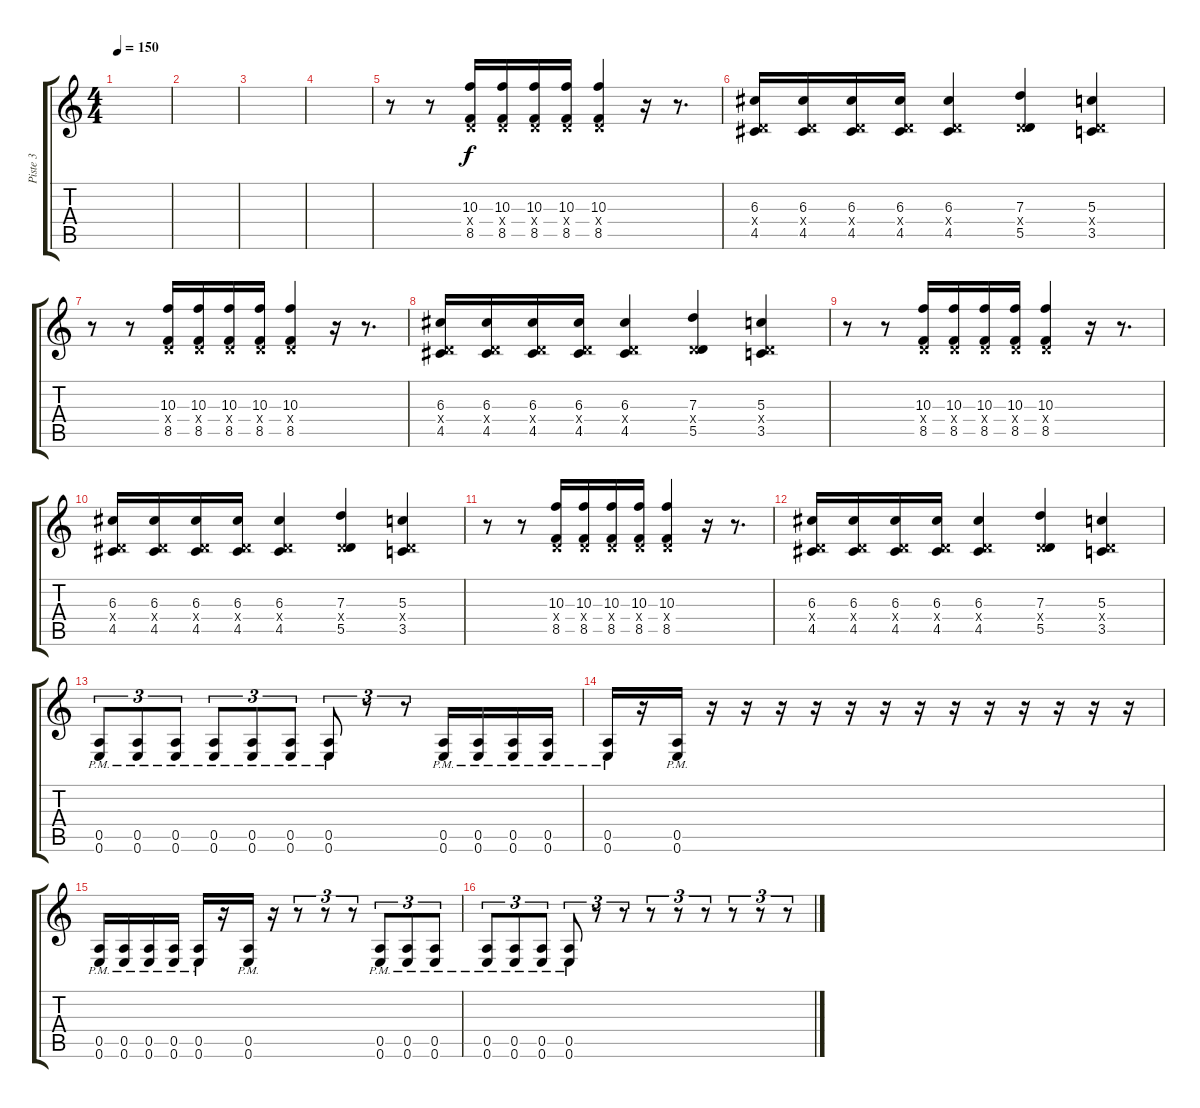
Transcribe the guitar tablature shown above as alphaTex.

\track ("Piste 3" "Piste 3") {instrument overdrivenguitar}
\staff {score tabs}
\tuning (E4 B3 G3 D3 A2 E2) {hide}
\ts (4 4)
\tempo 150
\clef g2
\ks c
|
|
|
|
r.8 r.8 (10.3 0.4{x} 8.5).16 (10.3 0.4{x} 8.5).16 (10.3 0.4{x} 8.5).16 (10.3 0.4{x} 8.5).16 (10.3 0.4{x} 8.5).4 r.16 r.8{d} |
(6.3 0.4{x} 4.5).16 (6.3 0.4{x} 4.5).16 (6.3 0.4{x} 4.5).16 (6.3 0.4{x} 4.5).16 (6.3 0.4{x} 4.5).4 (7.3 0.4{x} 5.5).4 (5.3 0.4{x} 3.5).4 |
r.8 r.8 (10.3 0.4{x} 8.5).16 (10.3 0.4{x} 8.5).16 (10.3 0.4{x} 8.5).16 (10.3 0.4{x} 8.5).16 (10.3 0.4{x} 8.5).4 r.16 r.8{d} |
(6.3 0.4{x} 4.5).16 (6.3 0.4{x} 4.5).16 (6.3 0.4{x} 4.5).16 (6.3 0.4{x} 4.5).16 (6.3 0.4{x} 4.5).4 (7.3 0.4{x} 5.5).4 (5.3 0.4{x} 3.5).4 |
r.8 r.8 (10.3 0.4{x} 8.5).16 (10.3 0.4{x} 8.5).16 (10.3 0.4{x} 8.5).16 (10.3 0.4{x} 8.5).16 (10.3 0.4{x} 8.5).4 r.16 r.8{d} |
(6.3 0.4{x} 4.5).16 (6.3 0.4{x} 4.5).16 (6.3 0.4{x} 4.5).16 (6.3 0.4{x} 4.5).16 (6.3 0.4{x} 4.5).4 (7.3 0.4{x} 5.5).4 (5.3 0.4{x} 3.5).4 |
r.8 r.8 (10.3 0.4{x} 8.5).16 (10.3 0.4{x} 8.5).16 (10.3 0.4{x} 8.5).16 (10.3 0.4{x} 8.5).16 (10.3 0.4{x} 8.5).4 r.16 r.8{d} |
(6.3 0.4{x} 4.5).16 (6.3 0.4{x} 4.5).16 (6.3 0.4{x} 4.5).16 (6.3 0.4{x} 4.5).16 (6.3 0.4{x} 4.5).4 (7.3 0.4{x} 5.5).4 (5.3 0.4{x} 3.5).4 |
(0.5{pm} 0.6{pm}).8{tu (3 2)} (0.5{pm} 0.6{pm}).8{tu (3 2)} (0.5{pm} 0.6{pm}).8{tu (3 2)} (0.5{pm} 0.6{pm}).8{tu (3 2)} (0.5{pm} 0.6{pm}).8{tu (3 2)} (0.5{pm} 0.6{pm}).8{tu (3 2)} (0.5{pm} 0.6{pm}).8{tu (3 2)} r.8{tu (3 2)} r.8{tu (3 2)} (0.5{pm} 0.6{pm}).16 (0.5{pm} 0.6{pm}).16 (0.5{pm} 0.6{pm}).16 (0.5{pm} 0.6{pm}).16 |
(0.5{pm} 0.6{pm}).16 r.16 (0.5{pm} 0.6{pm}).16 r.16 r.16 r.16 r.16 r.16 r.16 r.16 r.16 r.16 r.16 r.16 r.16 r.16 |
(0.5{pm} 0.6{pm}).16 (0.5{pm} 0.6{pm}).16 (0.5{pm} 0.6{pm}).16 (0.5{pm} 0.6{pm}).16 (0.5{pm} 0.6{pm}).16 r.16 (0.5{pm} 0.6{pm}).16 r.16 r.8{tu (3 2)} r.8{tu (3 2)} r.8{tu (3 2)} (0.5{pm} 0.6{pm}).8{tu (3 2)} (0.5{pm} 0.6{pm}).8{tu (3 2)} (0.5{pm} 0.6{pm}).8{tu (3 2)} |
(0.5{pm} 0.6{pm}).8{tu (3 2)} (0.5{pm} 0.6{pm}).8{tu (3 2)} (0.5{pm} 0.6{pm}).8{tu (3 2)} (0.5{pm} 0.6{pm}).8{tu (3 2)} r.8{tu (3 2)} r.8{tu (3 2)} r.8{tu (3 2)} r.8{tu (3 2)} r.8{tu (3 2)} r.8{tu (3 2)} r.8{tu (3 2)} r.8{tu (3 2)}
